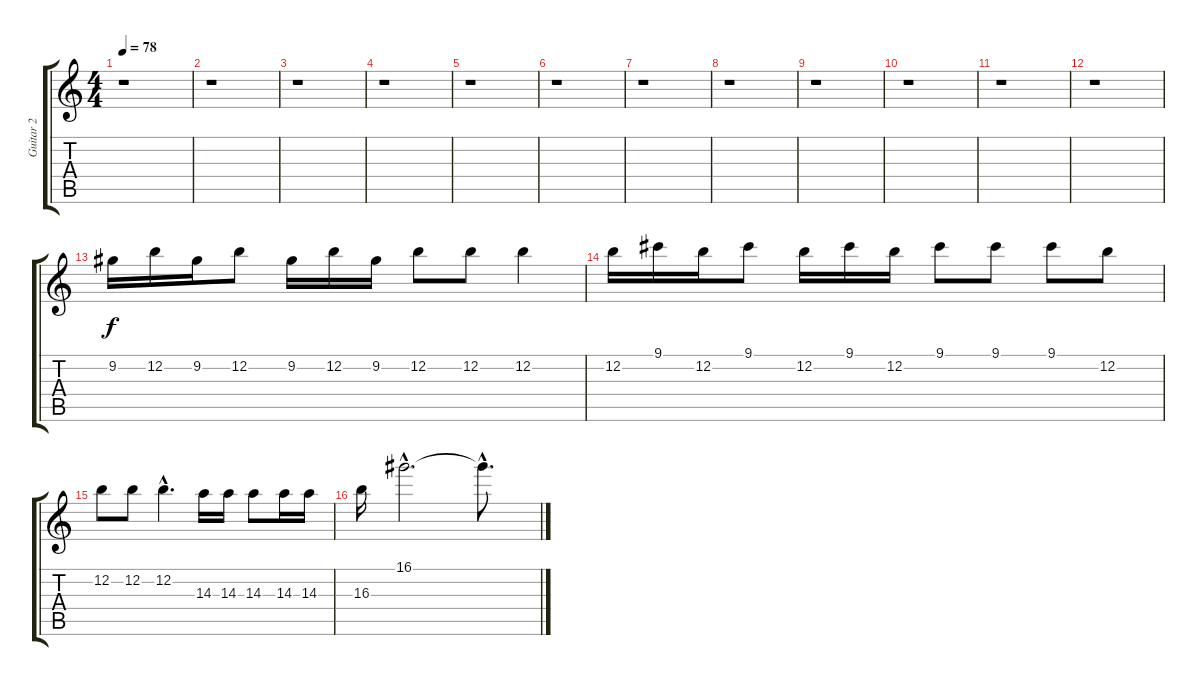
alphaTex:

\track ("Guitar 2" "Guitar 2") {instrument overdrivenguitar}
\staff {score tabs}
\tuning (E4 B3 G3 D3 A2 E2) {hide}
\ts (4 4)
\tempo 78
\clef g2
\ks c
r.1{dy f} |
r.1 |
r.1 |
r.1 |
r.1 |
r.1 |
r.1 |
r.1 |
r.1 |
r.1 |
r.1 |
r.1 |
9.2.16 12.2.16 9.2.16 12.2.8 9.2.16 12.2.16 9.2.16 12.2.8 12.2.8 12.2.4 |
12.2.16 9.1.16 12.2.16 9.1.8 12.2.16 9.1.16 12.2.16 9.1.8 9.1.8 9.1.8 12.2.8 |
12.2.8 12.2.8 12.2{hac}.4{d} 14.3.16 14.3.16 14.3.8 14.3.16 14.3.16 |
16.3.16 16.1{hac}.2{d} 16.1{hac t}.8{d}
